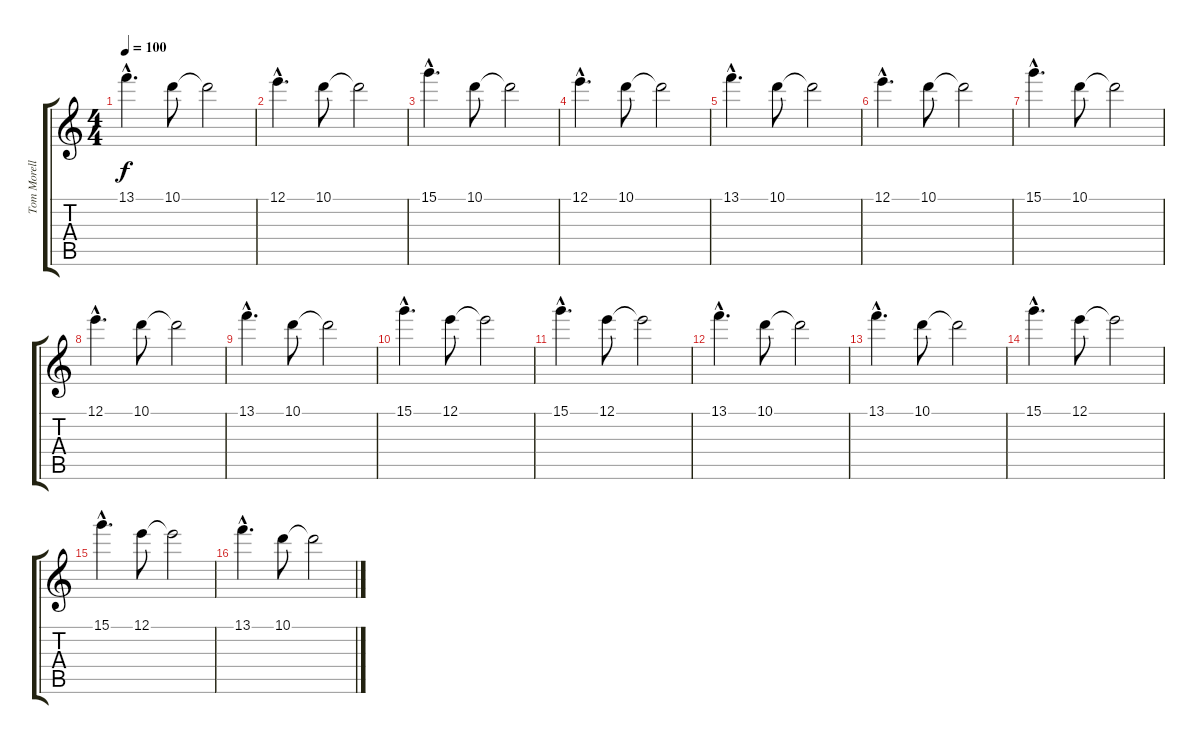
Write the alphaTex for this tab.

\track ("Tom Morello (Guitar)" "Tom Morell") {instrument overdrivenguitar}
\staff {score tabs}
\tuning (E4 B3 G3 D3 A2 E2) {hide}
\ts (4 4)
\tempo 100
\clef g2
\ks c
13.1{hac}.4{d dy f instrument overdrivenguitar} 10.1.8 10.1{t}.2 |
12.1{hac}.4{d} 10.1.8 10.1{t}.2 |
15.1{hac}.4{d} 10.1.8 10.1{t}.2 |
12.1{hac}.4{d} 10.1.8 10.1{t}.2 |
13.1{hac}.4{d} 10.1.8 10.1{t}.2 |
12.1{hac}.4{d} 10.1.8 10.1{t}.2 |
15.1{hac}.4{d} 10.1.8 10.1{t}.2 |
12.1{hac}.4{d} 10.1.8 10.1{t}.2 |
13.1{hac}.4{d} 10.1.8 10.1{t}.2 |
15.1{hac}.4{d} 12.1.8 12.1{t}.2 |
15.1{hac}.4{d} 12.1.8 12.1{t}.2 |
13.1{hac}.4{d} 10.1.8 10.1{t}.2 |
13.1{hac}.4{d} 10.1.8 10.1{t}.2 |
15.1{hac}.4{d} 12.1.8 12.1{t}.2 |
15.1{hac}.4{d} 12.1.8 12.1{t}.2 |
13.1{hac}.4{d} 10.1.8 10.1{t}.2
